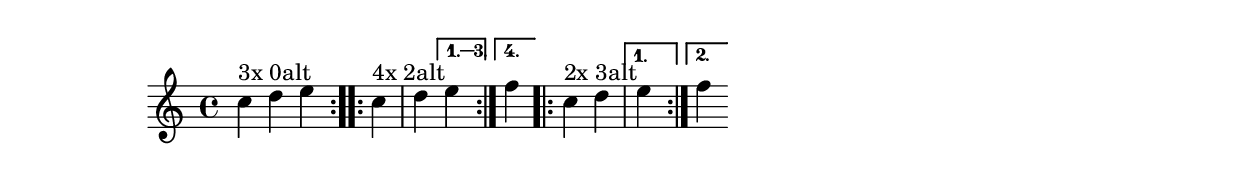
\version "2.14.0"

\header{
  texidoc="
Volta (Semi folded) behavior.  Voltas can start on non-barline moments.
If they don't barlines should still be shown.
"
}

%%  no alts.

\context Voice \relative c'' {
  %% repeat non aligning with barlines.
  \repeat volta 3 { c^"3x 0alt" d e }
  %% less alts than body
  \repeat volta 4 { c^"4x 2alt" d } \alternative { e f }
  %% more alts than body
  \repeat volta 2 { c^"2x 3alt" d } \alternative { e f g }
}


